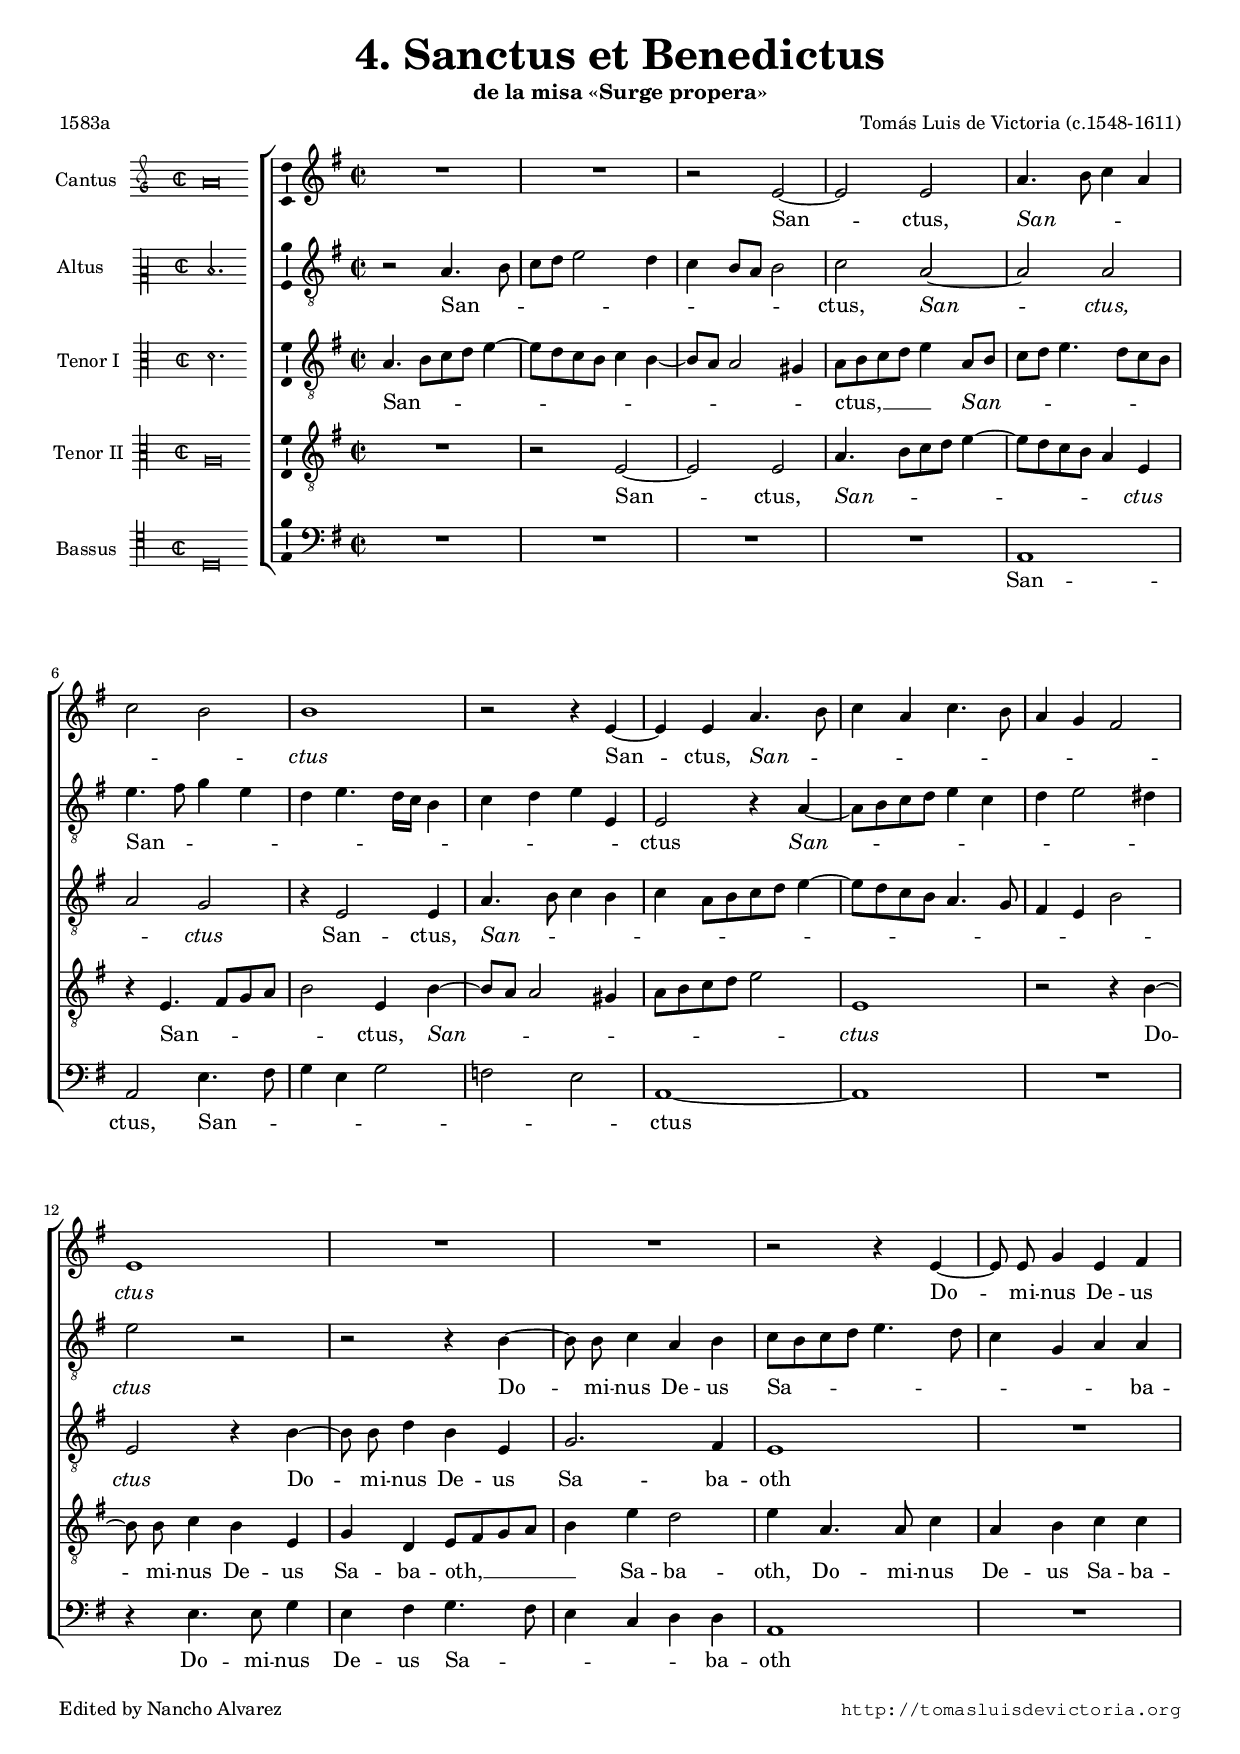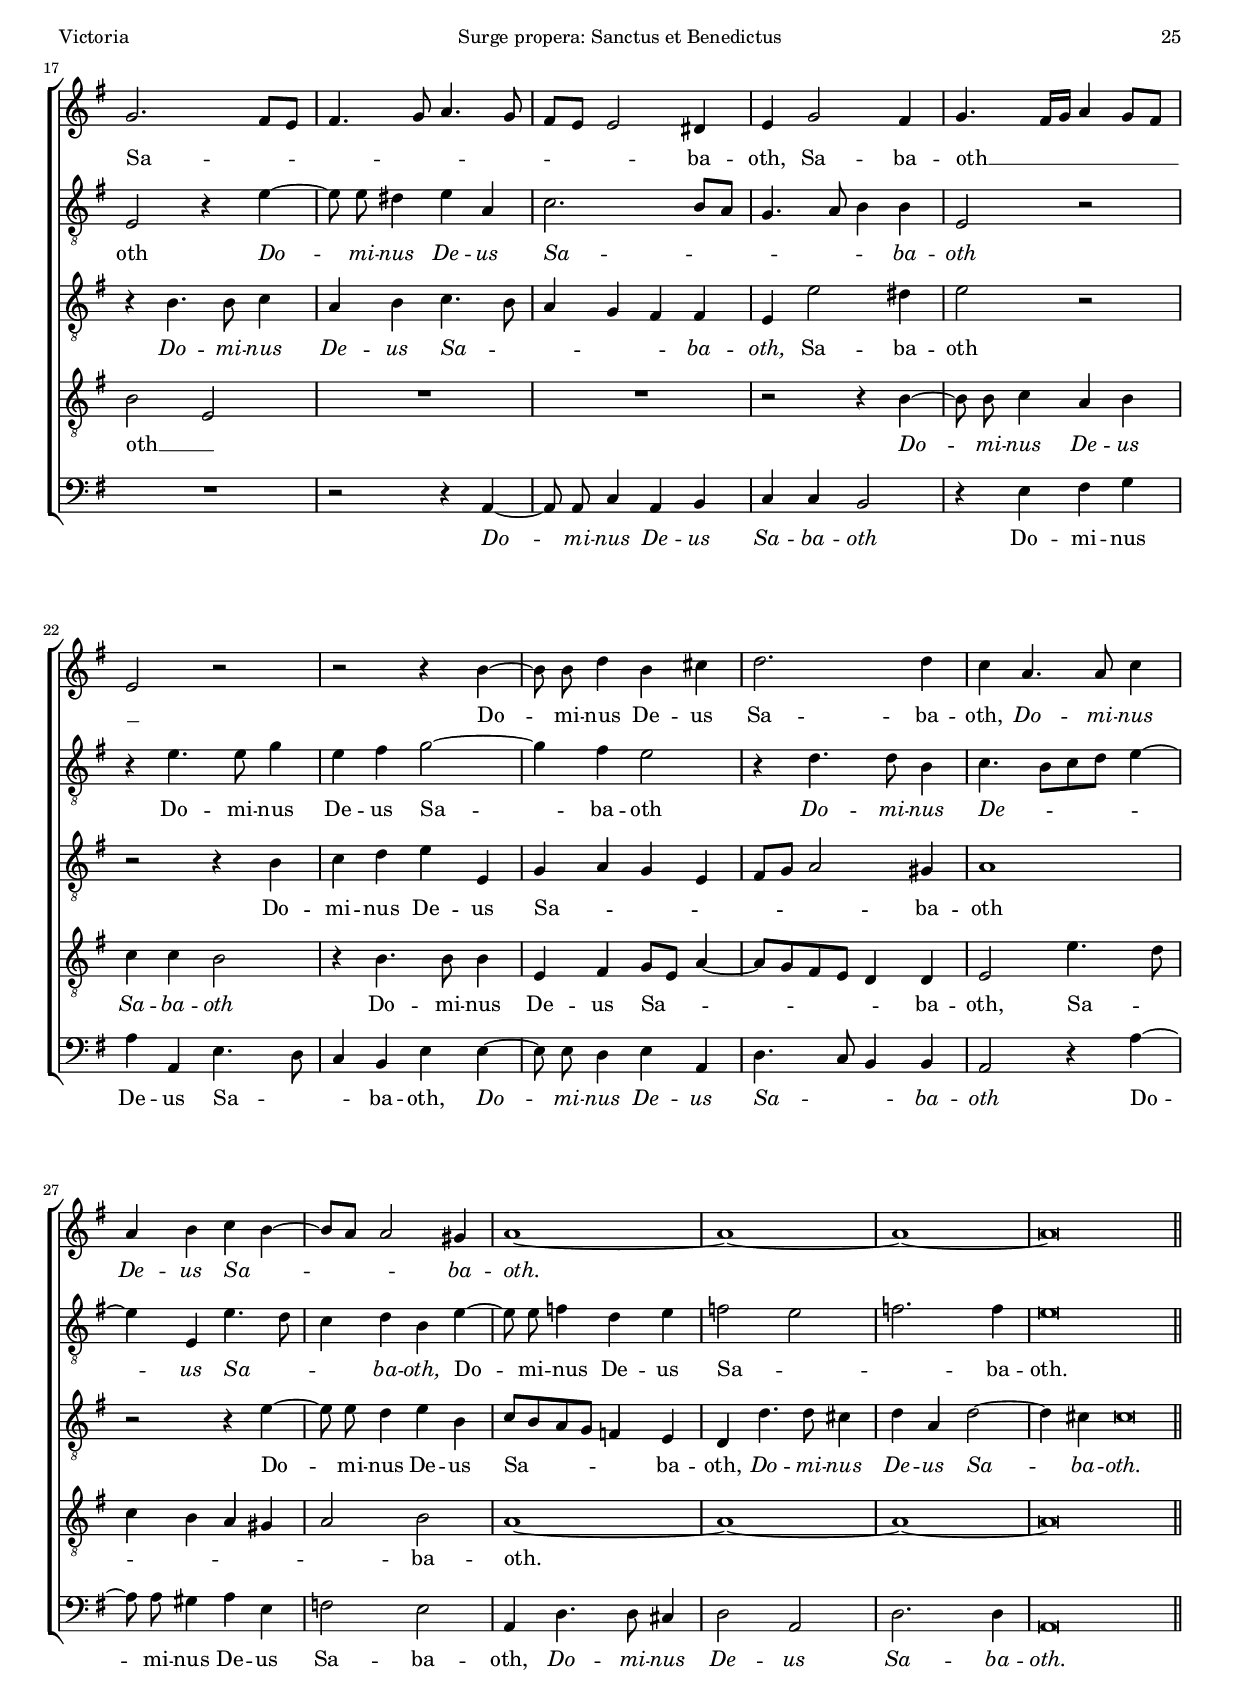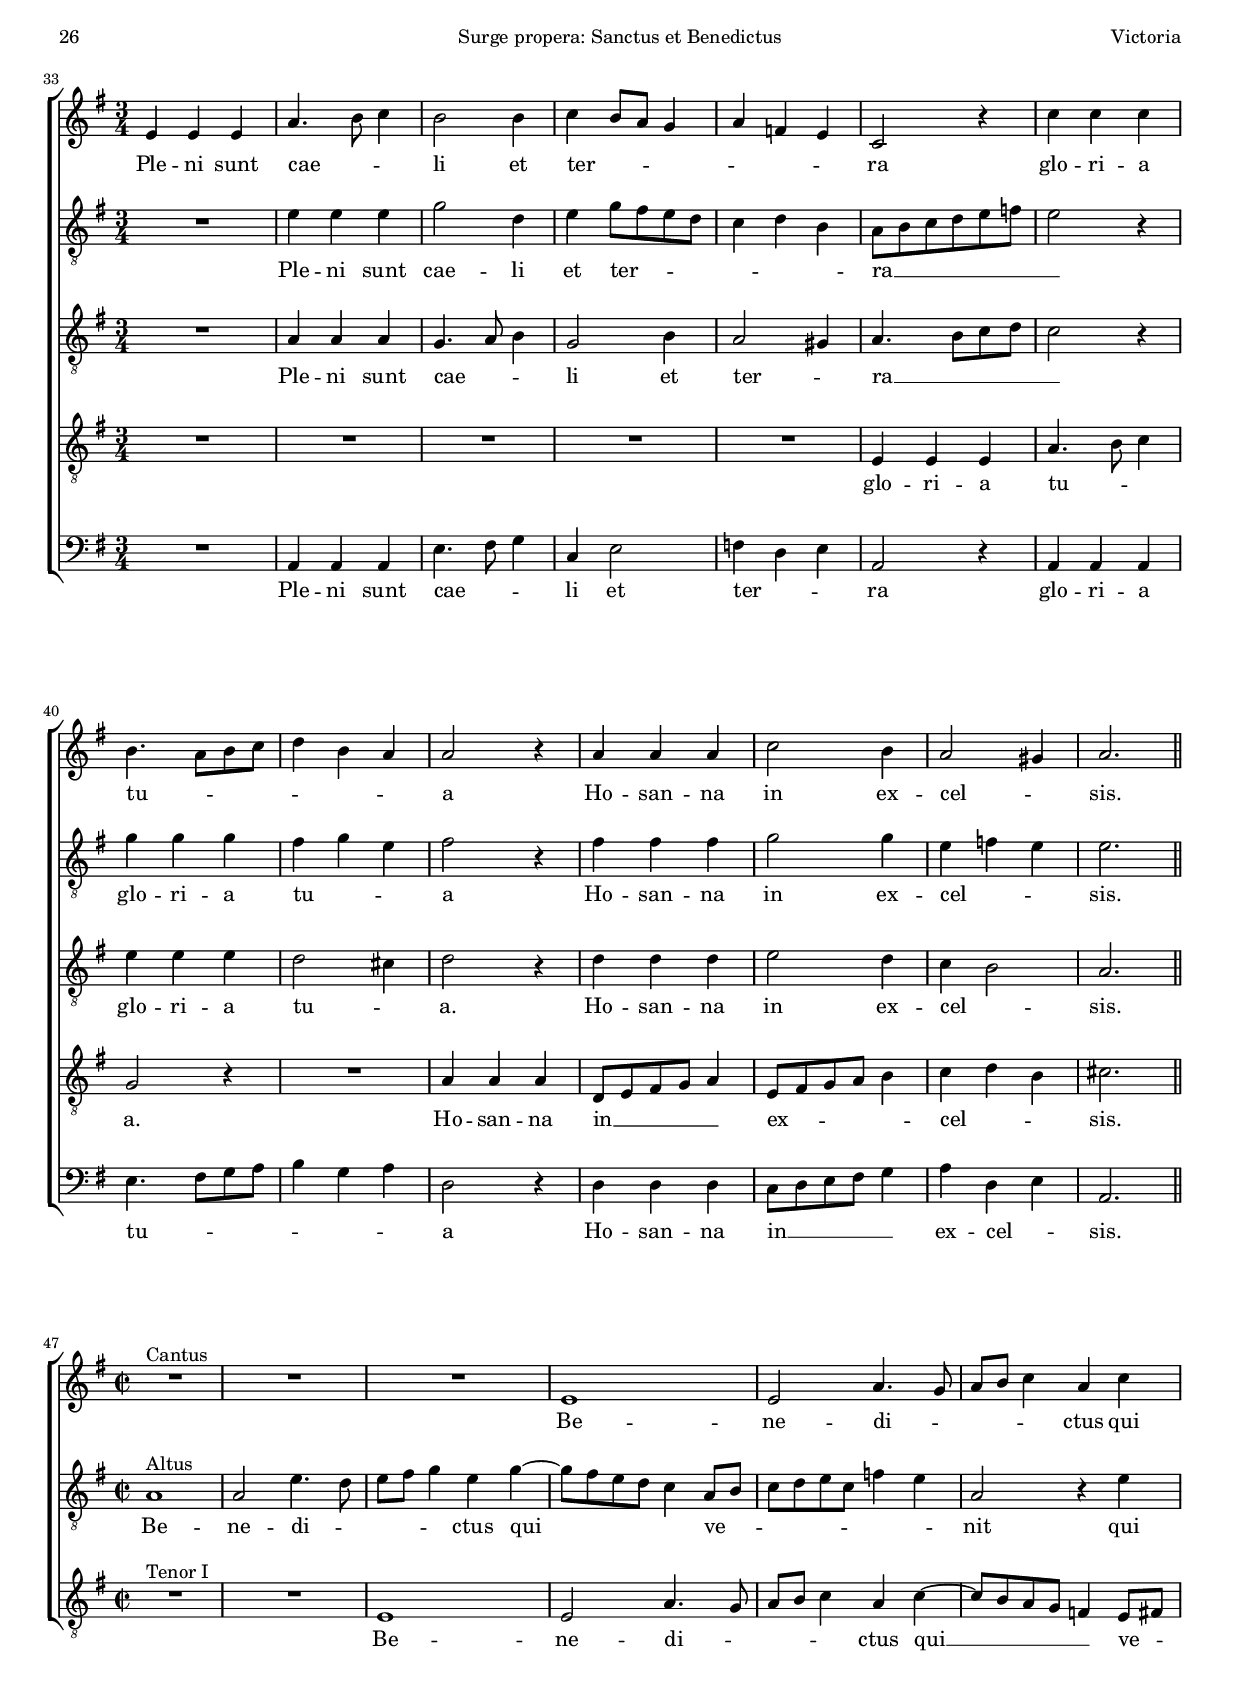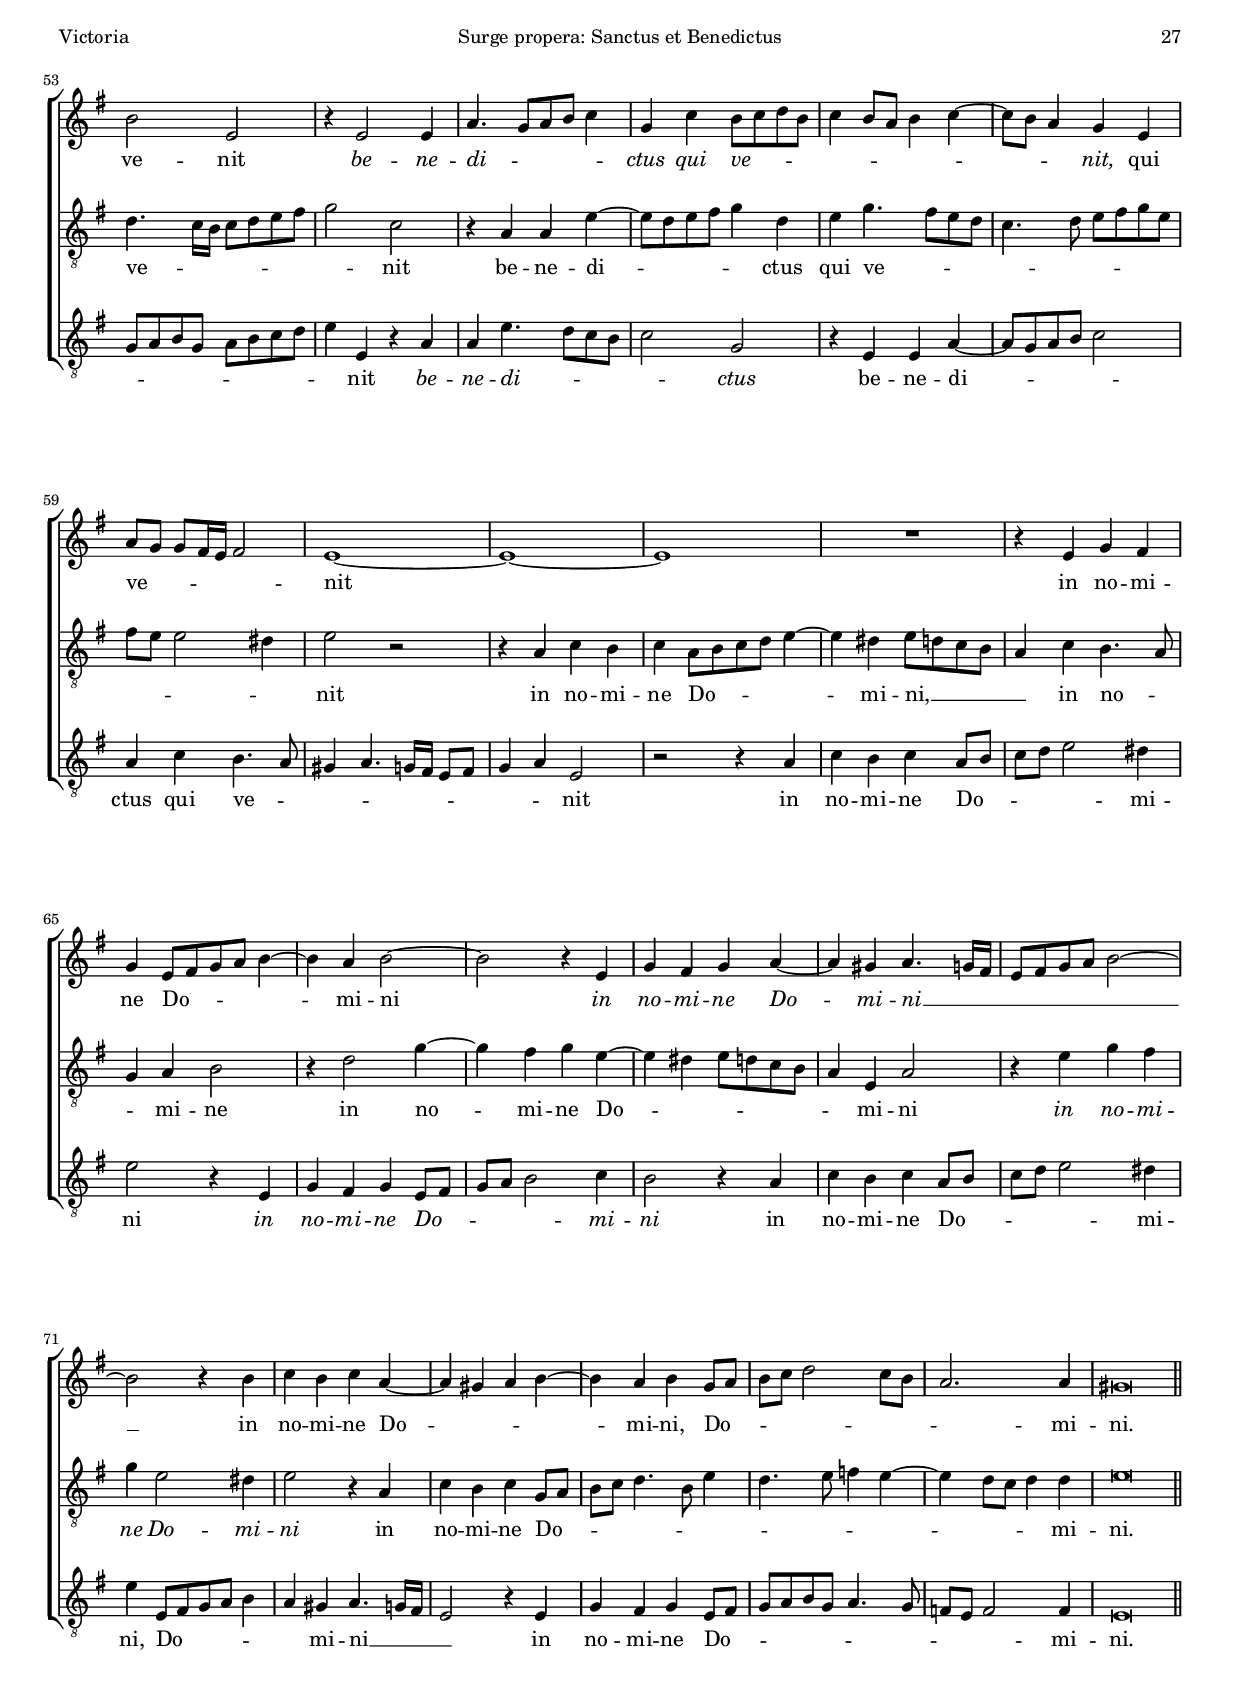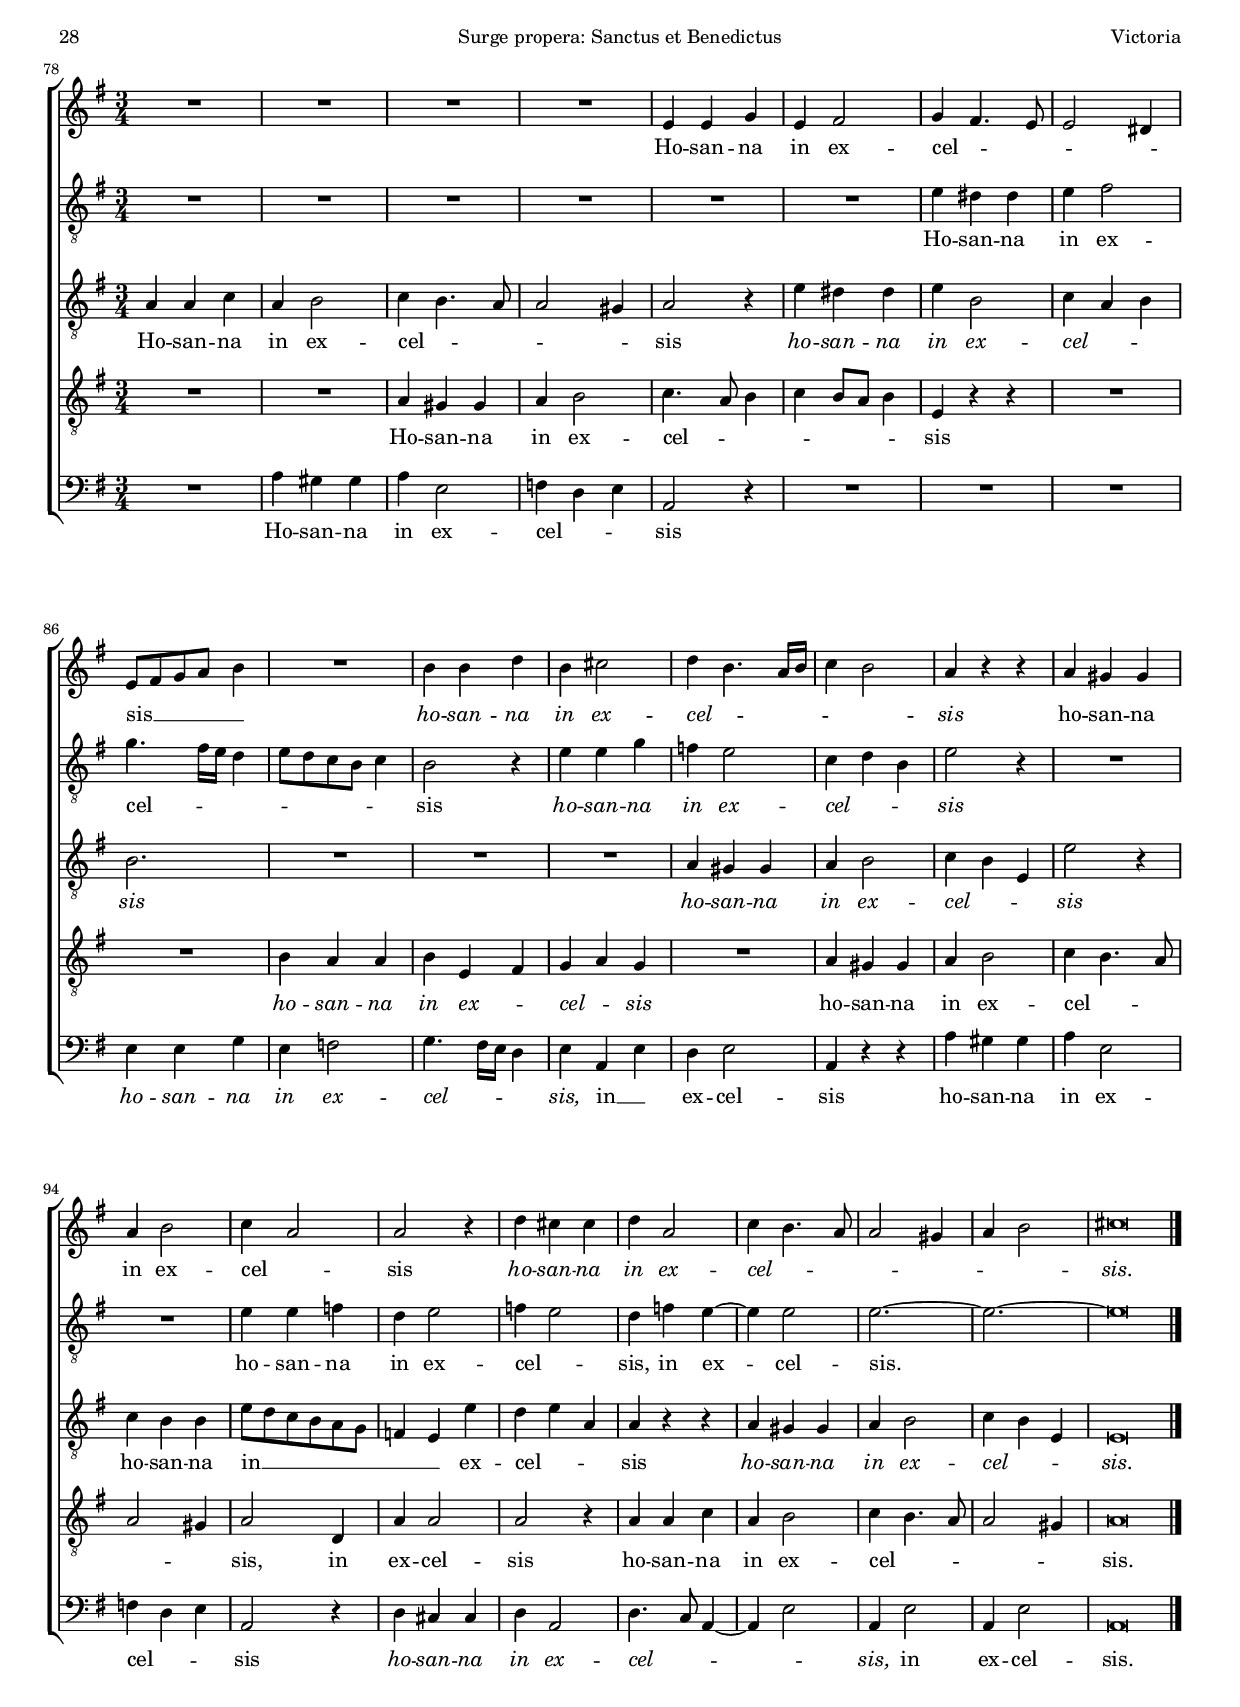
\version "2.18.0"

#(set-default-paper-size "a4")
#(set-global-staff-size 16.4)
#(ly:set-option 'point-and-click #f)
%mobile -s14.5 -i3.2

italicas=\override LyricText.font-shape = #'italic
rectas=\override LyricText.font-shape = #'upright
ss=\once \set suggestAccidentals = ##t
incipitwidth = 20
mtempo={\tempo 4 = 100}
mtempob={\tempo 4 = 50}
mtempoc={\tempo 4 = 150}
mtempod={\tempo 4 = 75}
mt=#(define-music-function (parser location offset) (number?) ; move lyric text
      #{ \once \override LyricText.X-offset = -$offset #})

htitle="Surge propera: Sanctus et Benedictus"
hcomposer="Victoria"

\header {
	title=\markup{\fontsize #3 "4. Sanctus et Benedictus"}
	subtitle="de la misa «Surge propera»"
	%subsubtitle=\markup{\null \vspace #2 }
	composer="Tomás Luis de Victoria (c.1548-1611)"
        pdfauthor=\composer
	%opus="(-)"
	poet=\markup{"1583a"}
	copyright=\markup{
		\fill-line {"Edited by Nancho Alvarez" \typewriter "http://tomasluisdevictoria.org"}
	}
%	tagline=""
}



global={
 \override Score.TimeSignature.break-visibility=#end-of-line-invisible
 \key g \major \time 2/2 \skip 1*32 \bar "||" \break 
		\mtempob
		\time 3/4 \skip 4*6*7 \bar "||" \break
		\mtempo
		\time 2/2 \skip 1*31 \bar "||" \break
		\mtempob
		\time 3/4
		\skip 1*3/4*25 \bar "|."
}

cantus={
	R1*4/4 |
	R1*4/4 |
	r2 e' ~ |
	e' e' |
%5
	a'4. b'8 c''4 a' |
	c''2 b' |
	b'1 |
	r2 r4 e' ~ |
	e' e' a'4. b'8 |
%10
	c''4 a' c''4. b'8 |
	a'4 g' fis'2 |
	e'1 |
	R1*4/4 |
	R1*4/4 |
%15
	r2 r4 e' ~ |
	\set Staff.autoBeaming = ##f
	e'8 e' g'4 e' fis' |
	\set Staff.autoBeaming = ##t
	g'2. fis'8 e' |
	fis'4. g'8 a'4. g'8 |
	fis' e' e'2 dis'4 |
%20
	e' g'2 fis'4 |
	g'4. fis'16 g' a'4 g'8 fis' |
	e'2 r |
	r r4 b' ~ |
	\set Staff.autoBeaming = ##f
	b'8 b' d''4 b' cis'' |
	\set Staff.autoBeaming = ##t
%25
	d''2. d''4 |
	c'' a'4. a'8 c''4 |
	a' b' c'' b' ~ |
	b'8 a' a'2 gis'4 |
	a'1 ~ |
%30
	a' ~ |
	a' ~ |
	a'\breve*1/2
	e'4 e' e' a'4. b'8 c''4 |
	b'2 b'4 c'' b'8 a' g'4 |
%35
	a' f' e' c'2 r4 |
	c'' c'' c'' b'4.  a'8[ b' c''] |
	d''4 b' a' a'2 r4 |
	a' a' a' c''2 b'4 |
	a'2 gis'4 a'2. |
%40
	s4*0^\markup{"Cantus"}
	R1*4/4 |
	R1*4/4 |
	R1*4/4 |
	e'1 |
	e'2 a'4. g'8 |
%45
	a' b' c''4 a' c'' |
	b'2 e' |
	r4 e'2 e'4 |
	a'4.  g'8[ a' b'] c''4 |
	g' c'' b'8 c'' d'' b' |
%50
	c''4 b'8 a' b'4 c'' ~ |
	c''8 b' a'4 g' e' |
	 a'8[ g']  g'[ fis'16 e'] fis'2 |
	e'1 ~ |
	e' ~ |
%55
	e' |
	R1*4/4 |
	r4 e' g' fis' |
	g'  e'8[ fis' g' a'] b'4 ~ |
	b' a' b'2 ~ |
%60
	b' r4 e' |
	g' fis' g' a' ~ |
	a' gis' a'4. g'16 fis' |
	e'8 fis' g' a' b'2 ~ |
	b' r4 b' |
%65
	c'' b' c'' a' ~ |
	a' gis' a' b' ~ |
	b' a' b' g'8 a' |
	b' c'' d''2 c''8 b' |
	a'2. a'4 |
%70
	gis'\breve*1/2
	R1*3/4*4
	e'4 e' g' e' fis'2 |
	g'4 fis'4. e'8 e'2 dis'4 |
%75
	 e'8[ fis' g' a'] b'4
	R1*3/4
	b'4 b' d'' b' cis''2 |
	d''4 b'4. a'16 b' c''4 b'2 |
	a'4 r r a' gis' gis' |
	a' b'2 c''4 a'2 |
%80
	a' r4 d'' cis'' cis'' |
	d'' a'2 c''4 b'4. a'8 |
	a'2 gis'4 a' b'2 |
	\mtempod
	cis''\breve*3/8
}

altus={
	r2 a4. b8 |
	c' d' e'2 d'4 |
	c' b8 a b2 |
	c' a ~ |
%5
	a a |
	e'4. fis'8 g'4 e' |
	d' e'4. d'16 c' b4 |
	c' d' e' e |
	e2 r4 a ~ |
%10
	a8 b c' d' e'4 c' |
	d' e'2 dis'4 |
	e'2 r |
	r r4 b ~ |
	\set Staff.autoBeaming = ##f
	b8 b c'4 a b |
	\set Staff.autoBeaming = ##t
%15
	c'8 b c' d' e'4. d'8 |
	c'4 g a a |
	e2 r4 e' ~ |
	\set Staff.autoBeaming = ##f
	e'8 e' dis'4 e' a |
	\set Staff.autoBeaming = ##t
	c'2. b8 a |
%20
	g4. a8 b4 b |
	e2 r |
	r4 e'4. e'8 g'4 |
	e' fis' g'2 ~ |
	g'4 fis' e'2 |
%25
	r4 d'4. d'8 b4 |
	c'4.  b8[ c' d'] e'4 ~ |
	e' e e'4. d'8 |
	c'4 d' b e' ~ |
	\set Staff.autoBeaming = ##f
	e'8 e' f'4 d' e' |
	\set Staff.autoBeaming = ##t
%30
	f'2 e' |
	f'2. f'4 |
	e'\breve*1/2
	R1*3/4
	e'4 e' e' |
	g'2 d'4 e'  g'8[ fis' e' d'] |
%35
	c'4 d' b  a8[ b c' d' e' f'] |
	e'2 r4 g' g' g' |
	fis' g' e' fis'2 r4 |
	fis' fis' fis' g'2 g'4 |
	e' f' e' e'2. |
%40
	s4*0^\markup{"Altus"}
	a1 |
	a2 e'4. d'8 |
	e' fis' g'4 e' g' ~ |
	g'8 fis' e' d' c'4 a8 b |
	c' d' e' c' f'4 e' |
%45
	a2 r4 e' |
	d'4. c'16 b c'8 d' e' fis' |
	g'2 c' |
	r4 a a e' ~ |
	e'8 d' e' fis' g'4 d' |
%50
	e' g'4. fis'8 e' d' |
	c'4. d'8 e' fis' g' e' |
	fis' e' e'2 dis'4 |
	e'2 r |
	r4 a c' b |
%55
	c'  a8[ b c' d'] e'4 ~ |
	e' dis' e'8 d' c' b |
	a4 c' b4. a8 |
	g4 a b2 |
	r4 d'2 g'4 ~ |
%60
	g' fis' g' e' ~ |
	e' dis' e'8 d' c' b |
	a4 e a2 |
	r4 e' g' fis' |
	g' e'2 dis'4 |
%65
	e'2 r4 a |
	c' b c' g8 a |
	b c' d'4. b8 e'4 |
	d'4. e'8 f'4 e' ~ |
	e' d'8 c' d'4 d' |
%70
	e'\breve*1/2
	R1*3/4*6
	e'4 dis' dis' e' fis'2 |
%75
	g'4. fis'16 e' d'4  e'8[ d' c' b] c'4 |
	b2 r4 e' e' g' |
	f' e'2 c'4 d' b |
	e'2 r4
	R1*3/4*2
	e'4 e' f' |
%80
	d' e'2 f'4 e'2 |
	d'4 f' e'4 ~ e'4 e'2 |
	e'2. ~ e'2.  ~ |
	e'\breve*3/8
}

tenor={
	a4.  b8[ c' d'] e'4 ~ |
	e'8 d' c' b c'4 b ~ |
	b8 a a2 gis4 |
	a8 b c' d' e'4 a8 b |
%5
	c' d' e'4. d'8 c' b |
	a2 g |
	r4 e2 e4 |
	a4. b8 c'4 b |
	c'  a8[ b c' d'] e'4 ~ |
%10
	e'8 d' c' b a4. g8 |
	fis4 e b2 |
	e r4 b ~ |
	\set Staff.autoBeaming = ##f
	b8 b d'4 b e |
	\set Staff.autoBeaming = ##t
	g2. fis4 |
%15
	e1 |
	R1*4/4 |
	r4 b4. b8 c'4 |
	a b c'4. b8 |
	a4 g fis fis |
%20
	e e'2 dis'4 |
	e'2 r |
	r r4 b |
	c' d' e' e |
	g a g e |
%25
	fis8 g a2 gis4 |
	a1 |
	r2 r4 e' ~ |
	\set Staff.autoBeaming = ##f
	e'8 e' d'4 e' b |
	\set Staff.autoBeaming = ##t
	c'8 b a g f4 e |
%30
	d d'4. d'8 cis'4 |
	d' a d'2 ~ |
	d'4 cis' \mtempob cis'\breve*1/4
	R1*3/4
	a4 a a |
	g4. a8 b4 g2 b4 |
%35
	a2 gis4 a4.  b8[ c' d'] |
	c'2 r4 e' e' e' |
	d'2 cis'4 d'2 r4 |
	d' d' d' e'2 d'4 |
	c' b2 a2. |
%40
	s4*0^\markup{"Tenor I"}
	R1*4/4 |
	R1*4/4 |
	e1 |
	e2 a4. g8 |
	a b c'4 a c' ~ |
%45
	c'8 b a g f4 e8 fis |
	g a b g a b c' d' |
	e'4 e r a |
	a e'4. d'8 c' b |
	c'2 g |
%50
	r4 e e a ~ |
	a8 g a b c'2 |
	a4 c' b4. a8 |
	gis4 a4.  g16[ fis]  e8[ fis] |
	g4 a e2 |
%55
	r r4 a |
	c' b c' a8 b |
	c' d' e'2 dis'4 |
	e'2 r4 e |
	g fis g e8 fis |
%60
	g a b2 c'4 |
	b2 r4 a |
	c' b c' a8 b |
	c' d' e'2 dis'4 |
	e'  e8[ fis g a] b4 |
%65
	a gis a4. g16 fis |
	e2 r4 e |
	g fis g e8 fis |
	g a b g a4. g8 |
	f e f2 f4 |
%70
	e\breve*1/2
	a4 a c' a b2 |
	c'4 b4. a8 a2 gis4 |
	a2 r4 e' dis' dis' |
	e' b2 c'4 a b |
%75
	b2.
	R1*3/4*3
	a4 gis gis a b2 |
	c'4 b e e'2 r4 |
	c' b b  e'8[ d' c' b a g] |
%80
	f4 e e' d' e' a |
	a r r a gis gis |
	a b2 c'4 b e |
	e\breve*3/8
}

tenordos={
	R1*4/4 |
	r2 e ~ |
	e e |
	a4.  b8[ c' d'] e'4 ~ |
%5
	e'8 d' c' b a4 e |
	r e4. fis8 g a |
	b2 e4 b ~ |
	b8 a a2 gis4 |
	a8 b c' d' e'2 |
%10
	e1 |
	r2 r4 b ~ |
	\set Staff.autoBeaming = ##f
	b8 b c'4 b e |
	\set Staff.autoBeaming = ##t
	g d e8 fis g a |
	b4 e' d'2 |
%15
	e'4 a4. a8 c'4 |
	a b c' c' |
	b2 e |
	R1*4/4 |
	R1*4/4 |
%20
	r2 r4 b ~ |
	\set Staff.autoBeaming = ##f
	b8 b c'4 a b |
	\set Staff.autoBeaming = ##t
	c' c' b2 |
	r4 b4. b8 b4 |
	e fis g8 e a4 ~ |
%25
	a8 g fis e d4 d |
	e2 e'4. d'8 |
	c'4 b a gis |
	a2 b |
	a1 ~ |
%30
	a ~ |
	a ~ |
	a\breve*1/2
	R1*3/4*5
%35
	e4 e e |
	a4. b8 c'4 g2 r4 |
	R1*3/4
	a4 a a |
	 d8[ e fis g] a4  e8[ fis g a] b4 |
	c' d' b cis'2. |
%40
	R1*4/4 |
	R1*4/4 |
	R1*4/4 |
	R1*4/4 |
	R1*4/4 |
%45
	R1*4/4 |
	R1*4/4 |
	R1*4/4 |
	R1*4/4 |
	R1*4/4 |
%50
	R1*4/4 |
	R1*4/4 |
	R1*4/4 |
	R1*4/4 |
	R1*4/4 |
%55
	R1*4/4 |
	R1*4/4 |
	R1*4/4 |
	R1*4/4 |
	R1*4/4 |
%60
	R1*4/4 |
	R1*4/4 |
	R1*4/4 |
	R1*4/4 |
	R1*4/4 |
%65
	R1*4/4 |
	R1*4/4 |
	R1*4/4 |
	R1*4/4 |
	R1*4/4 |
%70
	R1*4/4 |
	R1*3/4*2
	a4 gis gis a b2 |
	c'4. a8 b4 c' b8 a b4 |
	e r r
	R1*3/4*2
%75
	b4 a a |
	b e fis g a g |
	R1*3/4
	a4 gis gis |
	a b2 c'4 b4. a8 |
	a2 gis4 a2 d4 |
%80
	a a2 a r4 |
	a a c' a b2 |
	c'4 b4. a8 a2 gis4 |
	a\breve*3/8
}

bassus={
	R1*4/4 |
	R1*4/4 |
	R1*4/4 |
	R1*4/4 |
%5
	a,1 |
	a,2 e4. fis8 |
	g4 e g2 |
	f e |
	a,1 ~ |
%10
	a, |
	R1*4/4 |
	r4 e4. e8 g4 |
	e fis g4. fis8 |
	e4 c d d |
%15
	a,1 |
	R1*4/4 |
	R1*4/4 |
	r2 r4 a, ~ |
	\set Staff.autoBeaming = ##f
	a,8 a, c4 a, b, |
	\set Staff.autoBeaming = ##t
%20
	c c b,2 |
	r4 e fis g |
	a a, e4. d8 |
	c4 b, e e ~ |
	\set Staff.autoBeaming = ##f
	e8 e d4 e a, |
	\set Staff.autoBeaming = ##t
%25
	d4. c8 b,4 b, |
	a,2 r4 a ~ |
	\set Staff.autoBeaming = ##f
	a8 a gis4 a e |
	\set Staff.autoBeaming = ##t
	f2 e |
	a,4 d4. d8 cis4 |
%30
	d2 a, |
	d2. d4 |
	a,\breve*1/2
	R1*3/4
	a,4 a, a, |
	e4. fis8 g4 c e2 |
%35
	f4 d e a,2 r4 |
	a, a, a, e4.  fis8[ g a] |
	b4 g a d2 r4 |
	d d d  c8[ d e fis] g4 |
	a d e a,2. |
%40
	R1*4/4 |
	R1*4/4 |
	R1*4/4 |
	R1*4/4 |
	R1*4/4 |
%45
	R1*4/4 |
	R1*4/4 |
	R1*4/4 |
	R1*4/4 |
	R1*4/4 |
%50
	R1*4/4 |
	R1*4/4 |
	R1*4/4 |
	R1*4/4 |
	R1*4/4 |
%55
	R1*4/4 |
	R1*4/4 |
	R1*4/4 |
	R1*4/4 |
	R1*4/4 |
%60
	R1*4/4 |
	R1*4/4 |
	R1*4/4 |
	R1*4/4 |
	R1*4/4 |
%65
	R1*4/4 |
	R1*4/4 |
	R1*4/4 |
	R1*4/4 |
	R1*4/4 |
%70
	R1*4/4 |
	R1*3/4
	a4 gis gis |
	a e2 f4 d e |
	a,2 r4
	R1*3/4*3
%75
	e4 e g e f2 |
	g4. fis16 e d4 e a, e |
	d e2 a,4 r r |
	a gis gis a e2 |
	f4 d e a,2 r4 |
%80
	d cis cis d a,2 |
	d4. c8 a,4 ~ a,4 e2 |
	a,4 e2 a,4 e2 |
	a,\breve*3/8
}

textocantus=\lyricmode{
San -- _ ctus,
\italicas
San -- _ _ _ _ _ ctus
\rectas
San -- _ ctus,
\italicas
San -- _ _ _ _ _ _ _ _ ctus
\rectas
Do --  _ mi -- nus De -- us Sa -- _ _ _ _ _ _ _ _ _ ba -- oth,
Sa -- ba -- oth __ _ _ _ _ _ _ 
Do -- _ mi -- nus De -- us Sa -- ba -- oth,
\italicas
Do -- mi -- nus De -- us Sa -- _ _ _ _ ba -- oth. _ _ _ 
\rectas
Ple -- ni sunt cae -- _ _ li et ter -- _ _ _ _ _ _ ra
glo -- ri -- a tu -- _ _ _ _ _ _ a
Ho -- san -- na in ex -- cel -- _ sis.
Be -- ne -- di -- _ _ _ _ ctus
qui ve -- nit
\italicas
be -- ne -- di -- _ _ _ _ ctus qui ve -- _ _ _ _ _ _ _ _ _ _ _ nit,
\rectas
qui ve -- _ _ _ _ _ nit _ _
in no -- mi -- ne Do -- _ _ _ _ _ mi -- ni _
\italicas
in no -- mi -- ne Do -- _ mi -- ni __ _ _ _ _ _ _ _ _ 
\rectas
in no -- mi -- ne Do -- _ _ _ _ _ mi -- ni,
Do -- _ _ _ _ _ _ _ mi -- ni.
Ho -- san -- na in ex -- cel -- _ _ _ _ sis __ _ _ _ _ 
\italicas
ho -- san -- na in ex -- cel -- _ _ _ _ _ sis
\rectas
ho -- san -- na in ex -- cel -- _ sis
\italicas
ho -- san -- na in ex -- cel -- _ _ _ _ _ _ sis.
}

textoaltus=\lyricmode{
San -- _ _ _ _ _ _ _ _ _ ctus,
\italicas
San -- _ ctus,
\rectas
San -- _ _ _ _ _ _ _ _ _ _ _ _ ctus
\italicas
\mt #1 San -- _ _ _ _ _ _ _ _ _ ctus
\rectas
Do -- _ mi -- nus De -- us Sa -- _ _ _ _ _ _ _ _ ba -- oth
\italicas
Do -- _ mi -- nus De -- us Sa -- _ _ _ _ _ ba -- oth
\rectas
Do -- mi -- nus De -- us Sa -- _ ba -- oth
\italicas
Do -- mi -- nus De -- _ _ _ _ _ us Sa -- _ _ ba -- oth,
\rectas
Do -- _ \mt #1.2 mi -- \mt #.5 nus De -- us Sa -- _ _ ba -- oth.
Ple -- ni sunt cae -- li et ter -- _ _ _ _ _ _ ra __ _ _ _ _ _ _ 
glo -- ri -- a tu -- _ _ a
Ho -- san -- na in ex -- cel -- _ _ sis.
Be -- ne -- di -- _ _ _ _ ctus qui _ _ _ _ _ ve -- _ _ _ _ _ _ _ nit
qui ve -- _ _ _ _ _ _ _ nit
be -- ne -- di -- _ _ _ _ _ ctus qui ve -- _ _ _ _ _ _ _ _ _ _ _ _ _ nit
in no -- mi -- ne Do -- _ _ _ _ _ mi -- ni, __ _ _ _ _ 
in no -- _ _ mi -- ne
in no -- _ mi -- ne Do -- _ _ _ _ _ _ _ mi -- ni
\italicas
in no -- mi -- ne Do -- mi -- ni
\rectas
in no -- mi -- ne Do -- _ _ _ _ _ _ _ _ _ _ _ _ _ _ mi -- ni.
Ho -- san -- na in ex -- cel -- _ _ _ _ _ _ _ _ sis
\italicas
ho -- san -- na in ex -- cel -- _ _ sis
\rectas
ho -- san -- na in ex -- cel -- _ sis,
in ex -- _ cel -- sis. _
}

textotenor=\lyricmode{
San -- _ _ _ _ _ _ _ _ _ _ _ _ _ _ ctus, __ _ _ _ _ 
\italicas
San -- _ _ _ _ _ _ _ _ ctus
\rectas
San -- ctus,
\italicas
San -- _ _ _ _ _ _ _ _ _ _ _ _ _ _ _ _ _ _ ctus
\rectas
Do -- _ mi -- nus De -- us Sa -- ba -- oth
\italicas
Do -- mi -- nus De -- us Sa -- _ _ _ _ ba -- oth,
\rectas
Sa -- ba -- oth
Do -- mi -- nus De -- us Sa -- _ _ _ _ _ _ ba -- oth
Do -- _ mi -- nus De -- us Sa -- _ _ _ _ ba -- oth,
\italicas
Do -- mi -- nus De -- us Sa -- _ ba -- oth.
\rectas
Ple -- ni sunt cae -- _ _ li et ter -- _ ra __ _ _ _ _ 
glo -- ri -- a tu -- _ a.
Ho -- san -- na in ex -- cel -- _ sis.
Be -- ne -- di -- _ _ _ _ ctus qui __ _ _ _ _ _ ve -- _ _ _ _ _ _ _ _ _ _ nit
\italicas
be -- ne -- di -- _ _ _ _ ctus
\rectas
be -- ne -- di -- _ _ _ _ _ ctus
qui ve -- _ _ _ _ _ _ _ _ _ nit
in no -- mi -- ne Do -- _ _ _ _ mi -- ni
\italicas
in no -- mi -- ne Do -- _ _ _ _ mi -- ni
\rectas
in no -- mi -- ne Do -- _ _ _ _ mi -- ni,
Do -- _ _ _ _ _ mi -- ni __ _ _ _ 
in no -- mi -- ne Do -- _ _ _ _ _ _ _ _ _ _ mi -- ni.
Ho -- san -- na in ex -- cel -- _ _ _ _ sis
\italicas
ho -- san -- na in ex -- cel -- _ _ sis
ho -- san -- na in ex -- cel -- _ _ sis
\rectas
ho -- san -- na in __ _ _ _ _ _ _ _ ex -- cel -- _ _ sis
\italicas
ho -- san -- na in ex -- cel -- _ _ sis.
}

textotenordos=\lyricmode{
San -- _ ctus,
\italicas
San -- _ _ _ _ _ _ _ _ _ ctus
\rectas
San -- _ _ _ _ ctus,
\italicas
San -- _ _ _ _ _ _ _ _ _ ctus
\rectas
Do -- _ mi -- nus De -- us Sa -- ba -- oth, __ _ _ _ _ 
Sa -- ba -- oth,
Do -- mi -- nus De -- us Sa -- ba -- oth __ _
\italicas
Do -- _ mi -- nus De -- us Sa -- ba -- oth
\rectas
Do -- mi -- nus De -- us Sa -- _ _ _ _ _ _ _ ba -- oth,
Sa -- _ _ _ _ _ _ ba -- oth. _ _ _ 
glo -- ri -- a tu -- _ _ a.
Ho -- san -- na in __ _ _ _ _ ex -- _ _ _ _ cel -- _ _ sis.
Ho -- san -- na in ex -- cel -- _ _ _ _ _ _ sis
\italicas
ho -- san -- na in ex -- _ cel -- _ sis
\rectas
ho -- san -- na in ex -- cel -- _ _ _ _ sis,
in ex -- cel -- sis
ho -- san -- na in ex -- cel -- _ _ _ _ sis.
}

textobassus=\lyricmode{
San -- ctus,
San -- _ _ _ _ _ _ \mt #.5 ctus _
Do -- mi -- nus De -- us Sa -- _ _ _ _ ba -- oth
\italicas
Do -- _ mi -- nus De -- us Sa -- ba -- oth
\rectas
Do -- mi -- nus De -- us Sa -- _ _ ba -- oth,
\italicas
Do -- _ mi -- nus De -- us Sa -- _ _ ba -- oth
\rectas
Do -- _ mi -- nus De -- us Sa -- ba -- oth,
\italicas
Do -- mi -- nus De -- us Sa -- ba -- oth.
\rectas
Ple -- ni sunt cae -- _ _ li et ter -- _ _ ra
glo -- ri -- a tu -- _ _ _ _ _ _ a
Ho -- san -- na in __ _ _ _ _ ex -- cel -- _ sis.
Ho -- san -- na in ex -- cel -- _ _ sis
\italicas
ho -- san -- na in ex -- cel -- _ _ _ sis,
\rectas
in __ _ ex -- cel -- sis
ho -- san -- na in ex -- cel -- _ _ sis
\italicas
ho -- san -- na in ex -- cel -- _ _ _ _ sis,
\rectas
in ex -- cel -- sis.
}



incipitcantus=\markup{
	\score{
		{ 
		\set Staff.instrumentName="Cantus  "
		\override NoteHead.style = #'neomensural
		\override Staff.TimeSignature.style = #'neomensural
		\cadenzaOn 
		\clef "petrucci-g"
		\key c \major
		\time 2/2
                a'\breve
		} 

	\layout { line-width=\incipitwidth indent = 0 }
	}
}

incipitaltus=\markup{
	\score{
		{ 
		\set Staff.instrumentName="Altus     "
		\override NoteHead.style = #'neomensural 
		\override Staff.TimeSignature.style = #'neomensural
		\cadenzaOn 
		\clef "petrucci-c2"
		\key c \major
		\time 2/2
                d'2.
		} 
	\layout { line-width=\incipitwidth indent = 0 }
	}
}


incipittenor=\markup{
	\score{
		{ 
		\set Staff.instrumentName="Tenor I  "
		\override NoteHead.style = #'neomensural 
		\override Staff.TimeSignature.style = #'neomensural
		\cadenzaOn 
		\clef "petrucci-c3"
		\key c \major
		\time 2/2
                d'2.
		} 
	\layout { line-width=\incipitwidth indent=0 }
	}
}

incipittenordos=\markup{
	\score{
		{ 
		\set Staff.instrumentName="Tenor II "
		\override NoteHead.style = #'neomensural 
		\override Staff.TimeSignature.style = #'neomensural
		\cadenzaOn 
		\clef "petrucci-c3"
		\key c \major
		\time 2/2
                a\breve
		} 
	\layout { line-width=\incipitwidth indent=0 }
	}
}

incipitbassus=\markup{
	\score{
		{ 
		\set Staff.instrumentName="Bassus  "
		\override NoteHead.style = #'neomensural
		\override Staff.TimeSignature.style = #'neomensural
		\cadenzaOn 
		\clef "petrucci-c4"
		\key c \major
		\time 2/2
                d\breve
		} 
	\layout { line-width=\incipitwidth indent = 0 }
	}
}

%\layout {
%       \context {\Voice
%               \remove Ligature_bracket_engraver
%               \consists Mensural_ligature_engraver
%       }
%       line-width=\incipitwidth
%       indent = 0
%}

\score {\transpose c' c'{
\new ChoirStaff<<

	\new Staff <<\global
	\new Voice="v1" {
		\set Staff.instrumentName=\incipitcantus
		\clef "treble"
		\cantus }
	\new Lyrics \lyricsto "v1" {\textocantus }
	>>

	\new Staff <<\global
	\new Voice="v2" {
		\set Staff.instrumentName=\incipitaltus
		\clef "G_8"
		\altus }
	\new Lyrics \lyricsto "v2" {\textoaltus }
	>>
	
	\new Staff <<\global
	\new Voice="v3" {
		\set Staff.instrumentName=\incipittenor
		\clef "G_8"
		\tenor }
	\new Lyrics \lyricsto "v3" {\textotenor }
	>>

       	\new Staff <<\global
	\new Voice="v5" {
		\set Staff.instrumentName=\incipittenordos
		\clef "G_8"
		\tenordos }
	\new Lyrics \lyricsto "v5" {\textotenordos }
	>>

	\new Staff <<\global
	\new Voice="v4" {
		\set Staff.instrumentName=\incipitbassus
		\clef "bass"
		\bassus }
	\new Lyrics \lyricsto "v4" {\textobassus }
	>>
	
>>

	} % transpose

\layout{ 
	\context {\Lyrics 
		\override VerticalAxisGroup.staff-affinity = #UP
		\override VerticalAxisGroup.nonstaff-relatedstaff-spacing =
			#'((basic-distance . 0) (minimum-distance . 0) (padding . 1))
		\override LyricText.font-size = #1.2
		\override LyricHyphen.minimum-distance = #0.5
	}
	\context {\Score 
		tempoHideNote = ##t
		\override BarNumber.padding = #2 
	}
	\context {\Voice 
		melismaBusyProperties = #'()
		%autoBeaming = ##f
	}
	\context {\Staff 
                \RemoveEmptyStaves
                %\override VerticalAxisGroup.remove-first = ##t
		\override VerticalAxisGroup.staff-staff-spacing =
			#'((basic-distance . 11) (minimum-distance . 0) (padding . 1))
		\consists Ambitus_engraver 
		\override LigatureBracket.padding = #1
	}
}

%\midi { \mtempo }

}


\paper{
	evenHeaderMarkup=\markup  \fill-line { \fromproperty #'page:page-number-string \htitle \hcomposer }
	oddHeaderMarkup= \markup  \fill-line { \on-the-fly #not-first-page \hcomposer \on-the-fly #not-first-page \htitle \on-the-fly #not-first-page \fromproperty #'page:page-number-string }
	%system-count=20
	%page-count = 8
	%systems-per-page=3
	ragged-last-bottom = ##f
	indent=3.6\cm
	system-system-spacing =
	#'((basic-distance . 20) (minimum-distance . 0) (padding . 5))
	top-system-spacing = % header
	#'((basic-distance . 9) (minimum-distance . 0) (padding . 0))
	last-bottom-spacing = % footer
	#'((basic-distance . 12) (minimum-distance . 0) (padding . 0))
	markup-system-spacing.padding = #1.5

first-page-number=24
oddHeaderMarkup=\markup \fill-line {\hcomposer \htitle \fromproperty #'page:page-number-string }
evenHeaderMarkup=\markup \fill-line {\on-the-fly #not-first-page \fromproperty #'page:page-number-string \on-the-fly #not-first-page \htitle \on-the-fly #not-first-page \hcomposer }
}